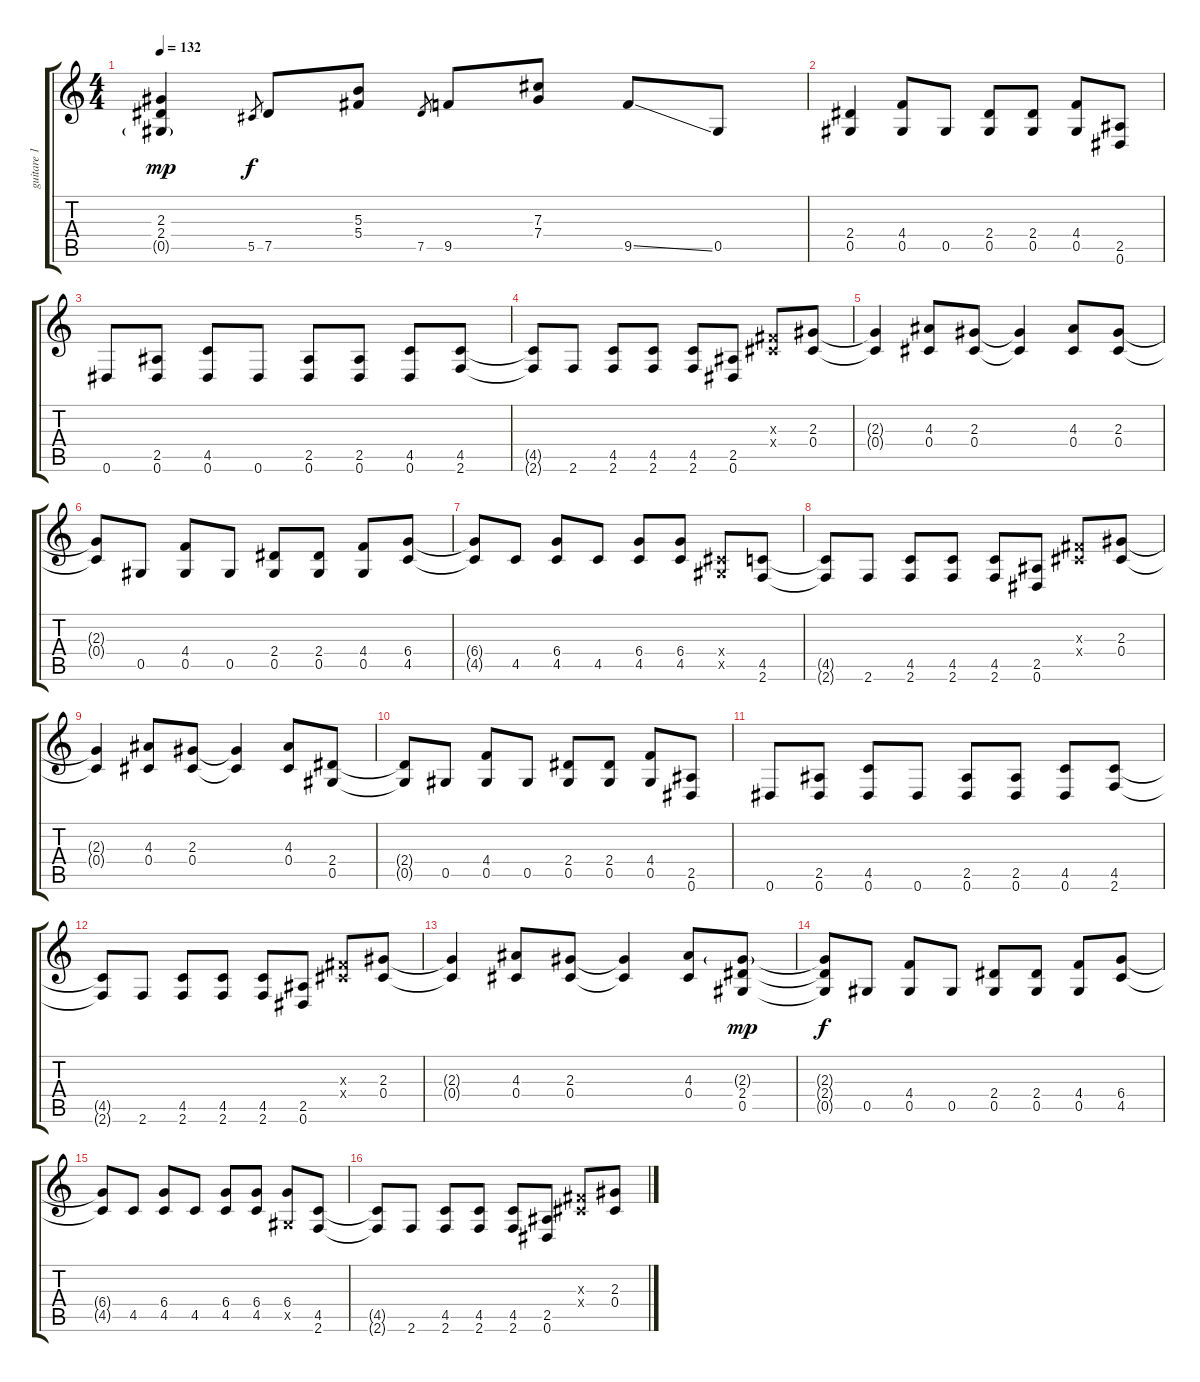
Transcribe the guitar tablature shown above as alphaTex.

\track ("guitare 1" "guitare 1") {instrument electricguitarclean}
\staff {score tabs}
\tuning (Eb4 Bb3 Gb3 Db3 Ab2 Eb2) {hide}
\ts (4 4)
\tempo 132
\clef g2
\ks c
(2.3 2.4 0.5{g}).4{dy mp} 5.5.8{gr dy f} 7.5.8 (5.3 5.4).8 7.5.8{gr} 9.5.8 (7.3 7.4).8 9.5{ss}.8 0.5.8 |
(2.4 0.5).4 (4.4 0.5).8 0.5.8 (2.4 0.5).8 (2.4 0.5).8 (4.4 0.5).8 (2.5 0.6).8 |
0.6.8 (2.5 0.6).8 (4.5 0.6).8 0.6.8 (2.5 0.6).8 (2.5 0.6).8 (4.5 0.6).8 (4.5 2.6).8 |
(4.5{t} 2.6{t}).8 2.6.8 (4.5 2.6).8 (4.5 2.6).8 (4.5 2.6).8 (2.5 0.6).8 (0.3{x} 0.4{x}).8 (2.3 0.4).8 |
(2.3{t} 0.4{t}).4 (4.3 0.4).8 (2.3 0.4).8 (2.3{t} 0.4{t}).4 (4.3 0.4).8 (2.3 0.4).8 |
(2.3{t} 0.4{t}).8 0.5.8 (4.4 0.5).8 0.5.8 (2.4 0.5).8 (2.4 0.5).8 (4.4 0.5).8 (6.4 4.5).8 |
(6.4{t} 4.5{t}).8 4.5.8 (6.4 4.5).8 4.5.8 (6.4 4.5).8 (6.4 4.5).8 (0.4{x} 0.5{x}).8 (4.5 2.6).8 |
(4.5{t} 2.6{t}).8 2.6.8 (4.5 2.6).8 (4.5 2.6).8 (4.5 2.6).8 (2.5 0.6).8 (0.3{x} 0.4{x}).8 (2.3 0.4).8 |
(2.3{t} 0.4{t}).4 (4.3 0.4).8 (2.3 0.4).8 (2.3{t} 0.4{t}).4 (4.3 0.4).8 (2.4 0.5).8 |
(2.4{t} 0.5{t}).8 0.5.8 (4.4 0.5).8 0.5.8 (2.4 0.5).8 (2.4 0.5).8 (4.4 0.5).8 (2.5 0.6).8 |
0.6.8 (2.5 0.6).8 (4.5 0.6).8 0.6.8 (2.5 0.6).8 (2.5 0.6).8 (4.5 0.6).8 (4.5 2.6).8 |
(4.5{t} 2.6{t}).8 2.6.8 (4.5 2.6).8 (4.5 2.6).8 (4.5 2.6).8 (2.5 0.6).8 (0.3{x} 0.4{x}).8 (2.3 0.4).8 |
(2.3{t} 0.4{t}).4 (4.3 0.4).8 (2.3 0.4).8 (2.3{t} 0.4{t}).4 (4.3 0.4).8 (2.3{g} 2.4 0.5).8{dy mp} |
(2.3{t} 2.4{t} 0.5{t}).8{dy f} 0.5.8 (4.4 0.5).8 0.5.8 (2.4 0.5).8 (2.4 0.5).8 (4.4 0.5).8 (6.4 4.5).8 |
(6.4{t} 4.5{t}).8 4.5.8 (6.4 4.5).8 4.5.8 (6.4 4.5).8 (6.4 4.5).8 (6.4 0.5{x}).8 (4.5 2.6).8 |
(4.5{t} 2.6{t}).8 2.6.8 (4.5 2.6).8 (4.5 2.6).8 (4.5 2.6).8 (2.5 0.6).8 (0.3{x} 0.4{x}).8 (2.3 0.4).8
